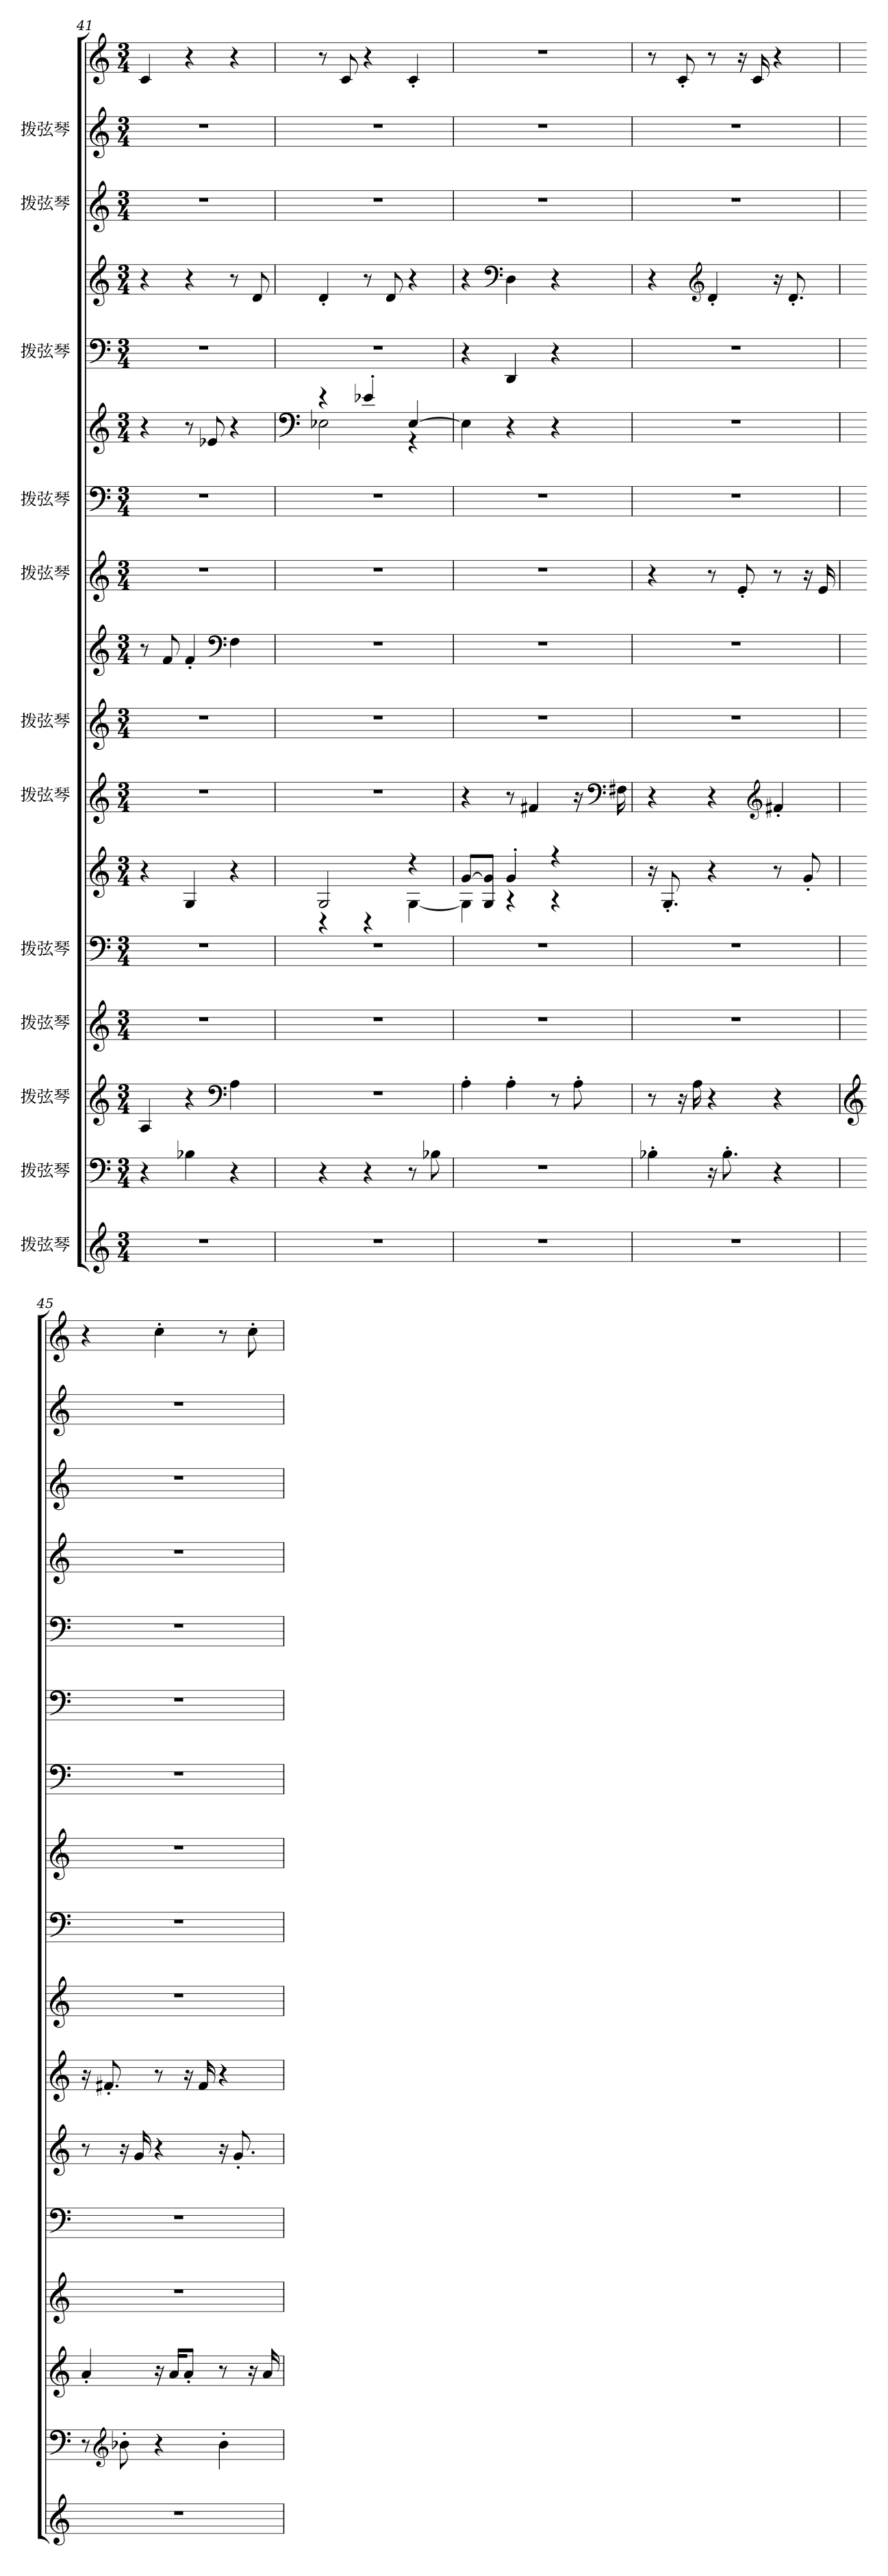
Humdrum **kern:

**kern	**kern	**kern	**kern	**kern	**kern	**kern	**kern	**kern	**kern	**kern	**kern	**kern	**kern	**kern	**kern	**kern
*part12	*part11	*part10	*part9	*part8	*part8	*part7	*part6	*part6	*part5	*part4	*part4	*part3	*part3	*part2	*part1	*part1
*staff17	*staff16	*staff15	*staff14	*staff13	*staff12	*staff11	*staff10	*staff9	*staff8	*staff7	*staff6	*staff5	*staff4	*staff3	*staff2	*staff1
*I"拨弦琴	*I"拨弦琴	*I"拨弦琴	*I"拨弦琴	*I"拨弦琴	*	*I"拨弦琴	*I"拨弦琴	*	*I"拨弦琴	*I"拨弦琴	*	*I"拨弦琴	*	*I"拨弦琴	*I"拨弦琴	*
*clefG2	*clefF4	*clefG2	*clefG2	*clefF4	*clefG2	*clefG2	*clefG2	*clefG2	*clefG2	*clefF4	*clefG2	*clefF4	*clefG2	*clefG2	*clefG2	*clefG2
*k[]	*k[]	*k[]	*k[]	*k[]	*k[]	*k[]	*k[]	*k[]	*k[]	*k[]	*k[]	*k[]	*k[]	*k[]	*k[]	*k[]
*M3/4	*M3/4	*M3/4	*M3/4	*M3/4	*M3/4	*M3/4	*M3/4	*M3/4	*M3/4	*M3/4	*M3/4	*M3/4	*M3/4	*M3/4	*M3/4	*M3/4
=41	=41	=41	=41	=41	=41	=41	=41	=41	=41	=41	=41	=41	=41	=41	=41	=41
2.r	4r	4A/	2.r	2.r	4r	2.r	2.r	8r	2.r	2.r	4r	2.r	4r	2.r	2.r	4c/
.	.	.	.	.	.	.	.	8f/	.	.	.	.	.	.	.	.
.	4B-X\	4r	.	.	4G/	.	.	4f'/	.	.	8r	.	4r	.	.	4r
.	.	.	.	.	.	.	.	.	.	.	8e-X/	.	.	.	.	.
*	*	*clefF4	*	*	*	*	*	*clefF4	*	*	*	*	*	*	*	*
.	4r	4A\	.	.	4r	.	.	4F\	.	.	4r	.	8r	.	.	4r
.	.	.	.	.	.	.	.	.	.	.	.	.	8d/	.	.	.
=42	=42	=42	=42	=42	=42	=42	=42	=42	=42	=42	=42	=42	=42	=42	=42	=42
*	*	*	*	*	*	*	*	*	*	*	*clefF4	*	*	*	*	*
*	*	*	*	*	*^	*	*	*	*	*	*^	*	*	*	*	*
2.r	4r	2.r	2.r	2.r	2G/	4r	2.r	2.r	2.r	2.r	2.r	4r	2E-X\	2.r	4d'/	2.r	2.r	8r
.	.	.	.	.	.	.	.	.	.	.	.	.	.	.	.	.	.	8c/
.	4r	.	.	.	.	4r	.	.	.	.	.	4e-X'/	.	.	8r	.	.	4r
.	.	.	.	.	.	.	.	.	.	.	.	.	.	.	8d/	.	.	.
.	8r	.	.	.	4r	[4G\	.	.	.	.	.	[4E-/	4r	.	4r	.	.	4c'/
.	8B-X\	.	.	.	.	.	.	.	.	.	.	.	.	.	.	.	.	.
*	*	*	*	*	*	*	*	*	*	*	*	*v	*v	*	*	*	*	*
=43	=43	=43	=43	=43	=43	=43	=43	=43	=43	=43	=43	=43	=43	=43	=43	=43	=43
2.r	2.r	4A'\	2.r	2.r	[8g/L	4G\]	4r	2.r	2.r	2.r	2.r	4E-\]	4r	4r	2.r	2.r	2.r
.	.	.	.	.	8G/ 8g/]J	.	.	.	.	.	.	.	.	.	.	.	.
*	*	*	*	*	*	*	*	*	*	*	*	*	*	*clefF4	*	*	*
.	.	4A'\	.	.	4g'/	4r	8r	.	.	.	.	4r	4DD/	4D\	.	.	.
.	.	.	.	.	.	.	4f#X/	.	.	.	.	.	.	.	.	.	.
.	.	8r	.	.	4r	4r	.	.	.	.	.	4r	4r	4r	.	.	.
.	.	8A'\	.	.	.	.	16r	.	.	.	.	.	.	.	.	.	.
*	*	*	*	*	*	*	*clefF4	*	*	*	*	*	*	*	*	*	*
.	.	.	.	.	.	.	16F#X\	.	.	.	.	.	.	.	.	.	.
*	*	*	*	*	*v	*v	*	*	*	*	*	*	*	*	*	*	*
!!LO:PB:g=z
=44	=44	=44	=44	=44	=44	=44	=44	=44	=44	=44	=44	=44	=44	=44	=44	=44
2.r	4B-X'\	8r	2.r	2.r	16r	4r	2.r	2.r	4r	2.r	2.r	2.r	4r	2.r	2.r	8r
.	.	.	.	.	8.G'/	.	.	.	.	.	.	.	.	.	.	.
.	.	16r	.	.	.	.	.	.	.	.	.	.	.	.	.	8c'/
.	.	16A\	.	.	.	.	.	.	.	.	.	.	.	.	.	.
*	*	*	*	*	*	*	*	*	*	*	*	*	*clefG2	*	*	*
.	16r	4r	.	.	4r	4r	.	.	8r	.	.	.	4d'/	.	.	8r
.	8.B-'\	.	.	.	.	.	.	.	.	.	.	.	.	.	.	.
.	.	.	.	.	.	.	.	.	8e'/	.	.	.	.	.	.	16r
.	.	.	.	.	.	.	.	.	.	.	.	.	.	.	.	16c/
*	*	*	*	*	*	*clefG2	*	*	*	*	*	*	*	*	*	*
.	4r	4r	.	.	8r	4f#X'/	.	.	8r	.	.	.	16r	.	.	4r
.	.	.	.	.	.	.	.	.	.	.	.	.	8.d'/	.	.	.
.	.	.	.	.	8g'/	.	.	.	16r	.	.	.	.	.	.	.
.	.	.	.	.	.	.	.	.	16e/	.	.	.	.	.	.	.
=45	=45	=45	=45	=45	=45	=45	=45	=45	=45	=45	=45	=45	=45	=45	=45	=45
*	*	*clefG2	*	*	*	*	*	*	*	*	*	*	*	*	*	*
2.r	8r	4a'/	2.r	2.r	8r	16r	2.r	2.r	2.r	2.r	2.r	2.r	2.r	2.r	2.r	4r
.	.	.	.	.	.	8.f#X'/	.	.	.	.	.	.	.	.	.	.
*	*clefG2	*	*	*	*	*	*	*	*	*	*	*	*	*	*	*
.	8b-X'\	.	.	.	16r	.	.	.	.	.	.	.	.	.	.	.
.	.	.	.	.	16g/	.	.	.	.	.	.	.	.	.	.	.
.	4r	16r	.	.	4r	8r	.	.	.	.	.	.	.	.	.	4cc'\
.	.	16a/KL	.	.	.	.	.	.	.	.	.	.	.	.	.	.
.	.	8a'/J	.	.	.	16r	.	.	.	.	.	.	.	.	.	.
.	.	.	.	.	.	16f#/	.	.	.	.	.	.	.	.	.	.
.	4b-'\	8r	.	.	16r	4r	.	.	.	.	.	.	.	.	.	8r
.	.	.	.	.	8.g'/	.	.	.	.	.	.	.	.	.	.	.
.	.	16r	.	.	.	.	.	.	.	.	.	.	.	.	.	8cc'\
.	.	16a/	.	.	.	.	.	.	.	.	.	.	.	.	.	.
=	=	=	=	=	=	=	=	=	=	=	=	=	=	=	=	=
*-	*-	*-	*-	*-	*-	*-	*-	*-	*-	*-	*-	*-	*-	*-	*-	*-
